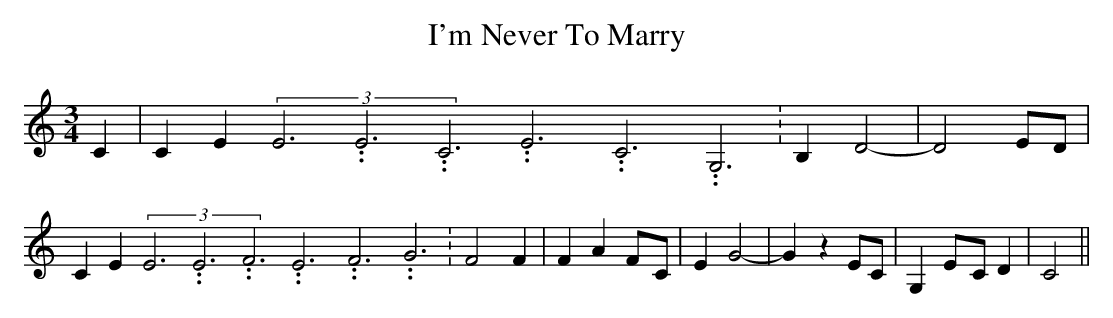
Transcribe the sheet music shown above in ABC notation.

X:1
T:I'm Never To Marry
M:3/4
L:1/4
K:C
 C| C E(3E3.99999962500005/11.9999985000002E3.99999962500005/11.9999985000002C3.99999962500005/11.9999985000002E3.99999962500005/11.9999985000002C3.99999962500005/11.9999985000002G,3.99999962500005/11.9999985000002|\
 B, D2-| D2E/2-D/2| C E(3E3.99999962500005/11.9999985000002E3.99999962500005/11.9999985000002F3.99999962500005/11.9999985000002E3.99999962500005/11.9999985000002F3.99999962500005/11.9999985000002G3.99999962500005/11.9999985000002|\
 F2 F| F AF/2-C/2| E G2-| G z E/2C/2| G,E/2-C/2 D| C2||
